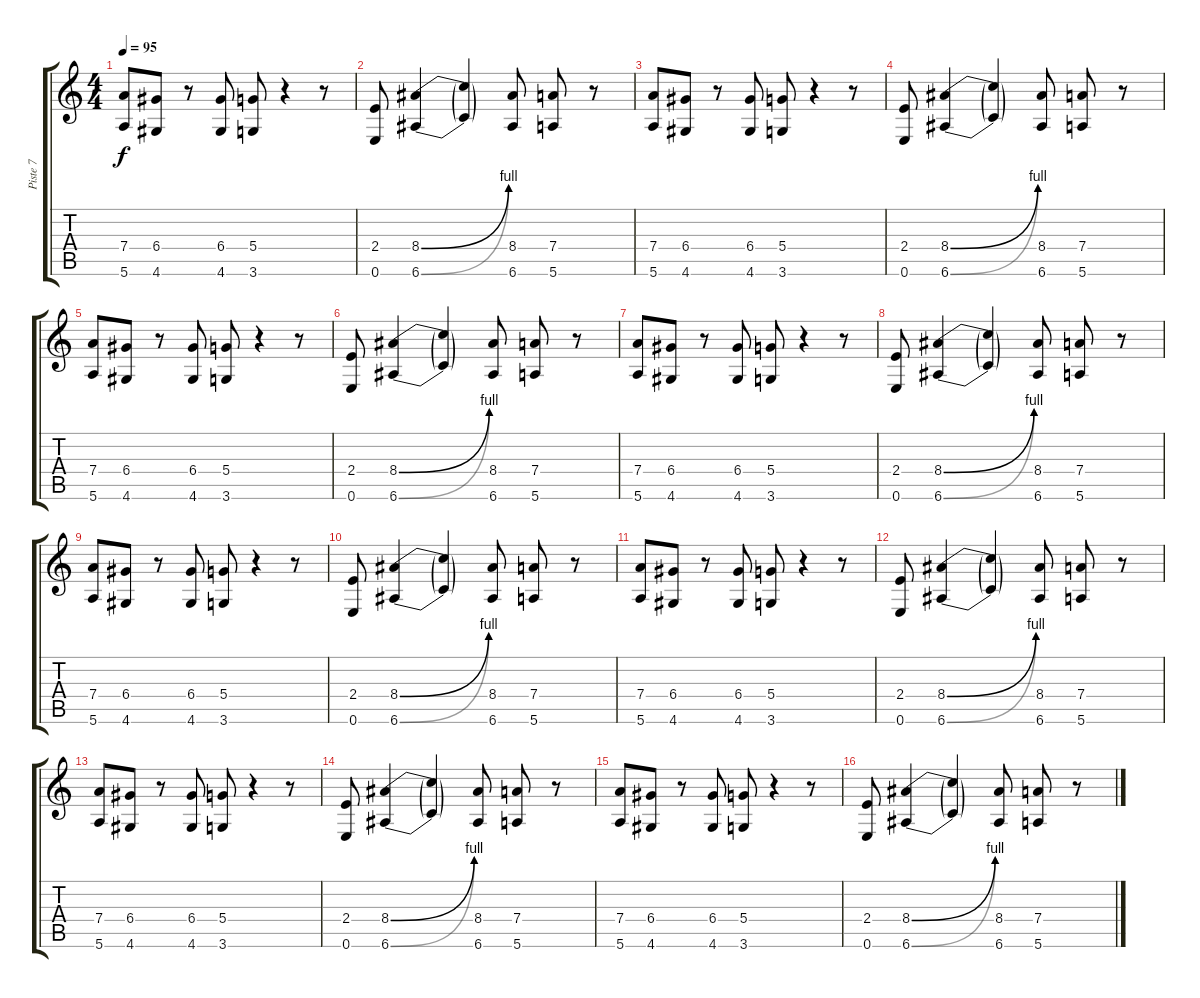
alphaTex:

\track ("Piste 7" "Piste 7") {instrument overdrivenguitar}
\staff {score tabs}
\tuning (E4 B3 G3 D3 A2 E2) {hide}
\ts (4 4)
\tempo 95
\clef g2
\ks c
(7.4 5.6).8{dy f} (6.4 4.6).8 r.8 (6.4 4.6).8 (5.4 3.6).8 r.4 r.8 |
(2.4 0.6).8 (8.4{be (bend 0 0 60 4)} 6.6{be (bend 0 0 60 4)}).4 (8.4{t} 6.6{t}).4 (8.4 6.6).8 (7.4 5.6).8 r.8 |
(7.4 5.6).8 (6.4 4.6).8 r.8 (6.4 4.6).8 (5.4 3.6).8 r.4 r.8 |
(2.4 0.6).8 (8.4{be (bend 0 0 60 4)} 6.6{be (bend 0 0 60 4)}).4 (8.4{t} 6.6{t}).4 (8.4 6.6).8 (7.4 5.6).8 r.8 |
(7.4 5.6).8 (6.4 4.6).8 r.8 (6.4 4.6).8 (5.4 3.6).8 r.4 r.8 |
(2.4 0.6).8 (8.4{be (bend 0 0 60 4)} 6.6{be (bend 0 0 60 4)}).4 (8.4{t} 6.6{t}).4 (8.4 6.6).8 (7.4 5.6).8 r.8 |
(7.4 5.6).8 (6.4 4.6).8 r.8 (6.4 4.6).8 (5.4 3.6).8 r.4 r.8 |
(2.4 0.6).8 (8.4{be (bend 0 0 60 4)} 6.6{be (bend 0 0 60 4)}).4 (8.4{t} 6.6{t}).4 (8.4 6.6).8 (7.4 5.6).8 r.8 |
(7.4 5.6).8 (6.4 4.6).8 r.8 (6.4 4.6).8 (5.4 3.6).8 r.4 r.8 |
(2.4 0.6).8 (8.4{be (bend 0 0 60 4)} 6.6{be (bend 0 0 60 4)}).4 (8.4{t} 6.6{t}).4 (8.4 6.6).8 (7.4 5.6).8 r.8 |
(7.4 5.6).8 (6.4 4.6).8 r.8 (6.4 4.6).8 (5.4 3.6).8 r.4 r.8 |
(2.4 0.6).8 (8.4{be (bend 0 0 60 4)} 6.6{be (bend 0 0 60 4)}).4 (8.4{t} 6.6{t}).4 (8.4 6.6).8 (7.4 5.6).8 r.8 |
(7.4 5.6).8 (6.4 4.6).8 r.8 (6.4 4.6).8 (5.4 3.6).8 r.4 r.8 |
(2.4 0.6).8 (8.4{be (bend 0 0 60 4)} 6.6{be (bend 0 0 60 4)}).4 (8.4{t} 6.6{t}).4 (8.4 6.6).8 (7.4 5.6).8 r.8 |
(7.4 5.6).8 (6.4 4.6).8 r.8 (6.4 4.6).8 (5.4 3.6).8 r.4 r.8 |
(2.4 0.6).8 (8.4{be (bend 0 0 60 4)} 6.6{be (bend 0 0 60 4)}).4 (8.4{t} 6.6{t}).4 (8.4 6.6).8 (7.4 5.6).8 r.8
